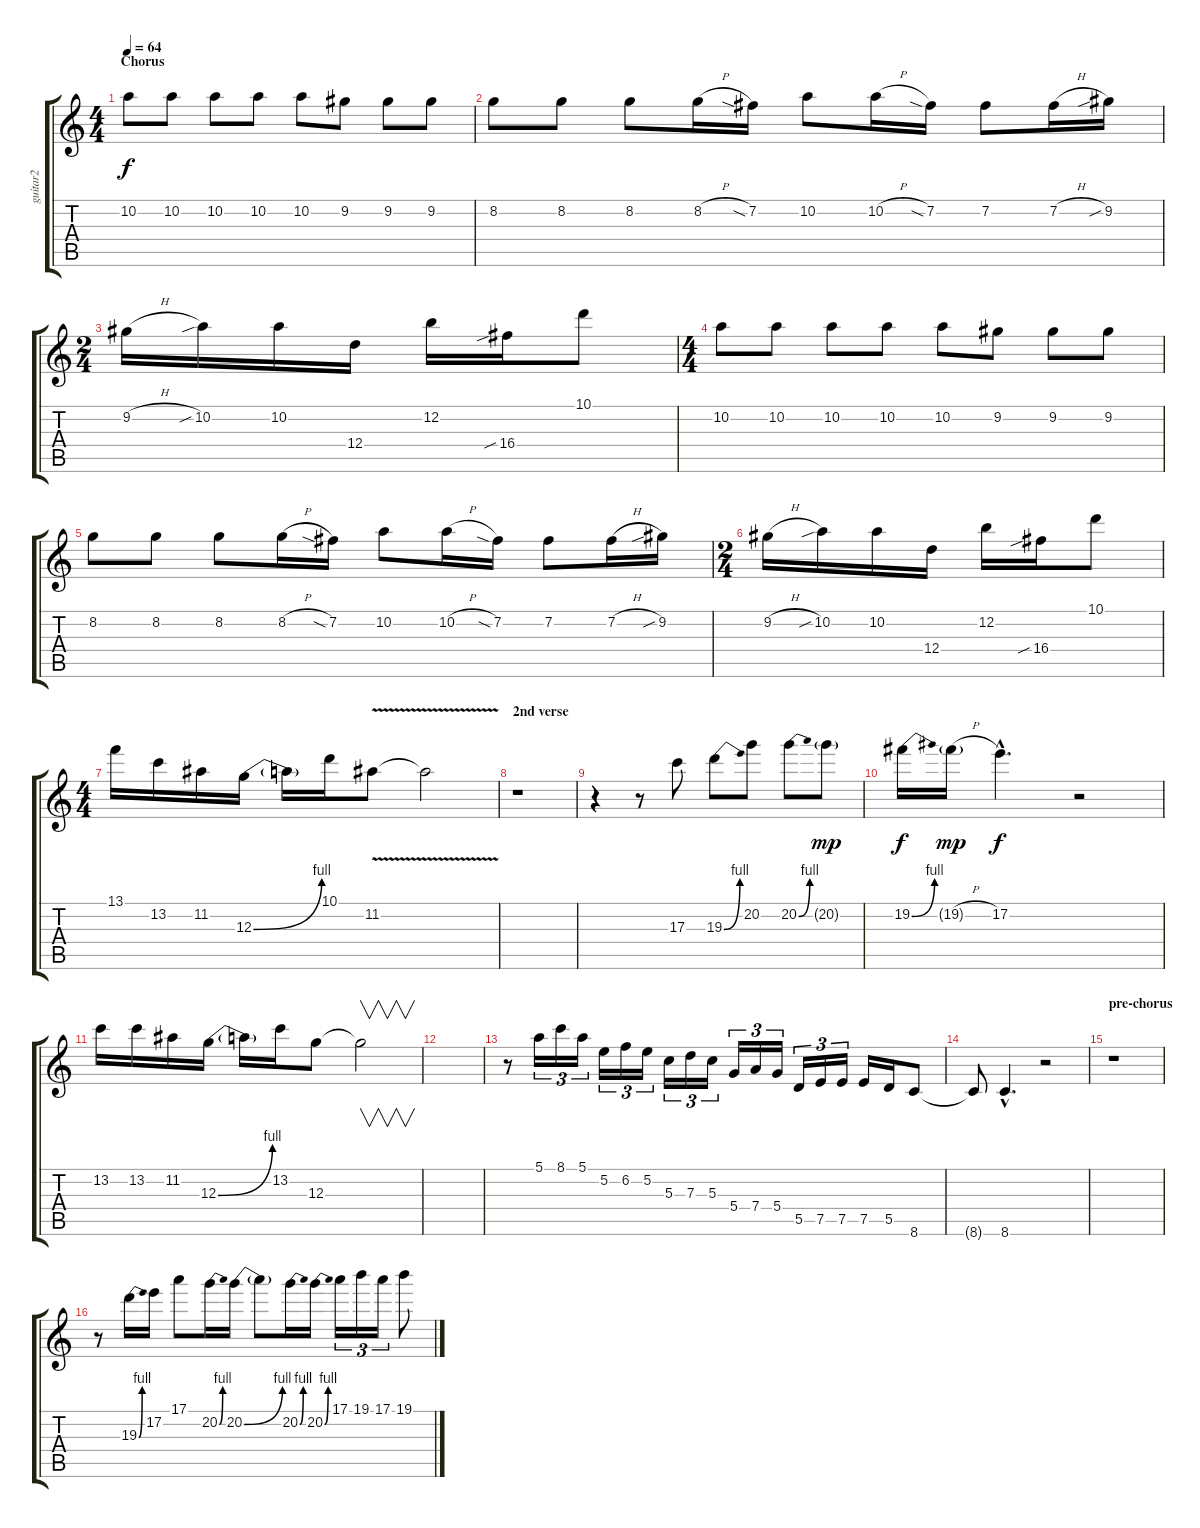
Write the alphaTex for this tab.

\track ("guitar2" "guitar2") {instrument electricguitarjazz}
\staff {score tabs}
\tuning (E4 B3 G3 D3 A2 E2) {hide}
\ts (4 4)
\section ("" "Chorus")
\tempo 64
\clef g2
\ks c
10.2.8{dy f} 10.2.8 10.2.8 10.2.8 10.2.8 9.2.8 9.2.8 9.2.8 |
8.2.8 8.2.8 8.2.8 8.2{h}.16 7.2{sia}.16 10.2.8 10.2{h}.16 7.2{sia}.16 7.2.8 7.2{h}.16 9.2{sib}.16 |
\ts (2 4)
9.2{h}.16 10.2{sib}.16 10.2.16 12.4.16 12.2.16 16.4{sib}.16 10.1.8 |
\ts (4 4)
10.2.8 10.2.8 10.2.8 10.2.8 10.2.8 9.2.8 9.2.8 9.2.8 |
8.2.8 8.2.8 8.2.8 8.2{h}.16 7.2{sia}.16 10.2.8 10.2{h}.16 7.2{sia}.16 7.2.8 7.2{h}.16 9.2{sib}.16 |
\ts (2 4)
9.2{h}.16 10.2{sib}.16 10.2.16 12.4.16 12.2.16 16.4{sib}.16 10.1.8 |
\ts (4 4)
13.1.16 13.2.16 11.2.16 12.3{be (bend 0 0 60 4)}.16 12.3{t}.16 10.1.16 11.2{v}.8 11.2{t}.2 |
\section ("" "2nd verse")
r.1 |
r.4 r.8 17.3.8 19.3{be (bend 0 0 60 4)}.8 20.2.8 20.2{be (bend 0 0 60 4)}.8 20.2{g}.8{dy mp} |
19.2{be (bend 0 0 60 4)}.16{dy f} 19.2{h g}.16{dy mp} 17.2{hac}.4{d dy f} r.2 |
13.2.16 13.2.16 11.2.16 12.3{be (bend 0 0 60 4)}.16 12.3{t}.16 13.2.16 12.3.8 12.3{t}.2{v} |
|
r.8 5.1.16{tu (3 2)} 8.1.16{tu (3 2)} 5.1.16{tu (3 2)} 5.2.16{tu (3 2)} 6.2.16{tu (3 2)} 5.2.16{tu (3 2)} 5.3.16{tu (3 2)} 7.3.16{tu (3 2)} 5.3.16{tu (3 2)} 5.4.16{tu (3 2)} 7.4.16{tu (3 2)} 5.4.16{tu (3 2)} 5.5.16{tu (3 2)} 7.5.16{tu (3 2)} 7.5.16{tu (3 2)} 7.5.16 5.5.16 8.6.8 |
8.6{t}.8 8.6{hac}.4{d} r.2 |
\section ("" "pre-chorus")
r.1 |
r.8 19.3{be (bend 0 0 60 4)}.16 17.2.16 17.1.8 20.2{be (bend 0 0 60 4)}.16 20.2{be (bend 0 0 60 4)}.16 20.2{t}.8 20.2{be (bend 0 0 60 4)}.16 20.2{be (bend 0 0 60 4)}.16 17.1.16{tu (3 2)} 19.1.16{tu (3 2)} 17.1.16{tu (3 2)} 19.1.8
